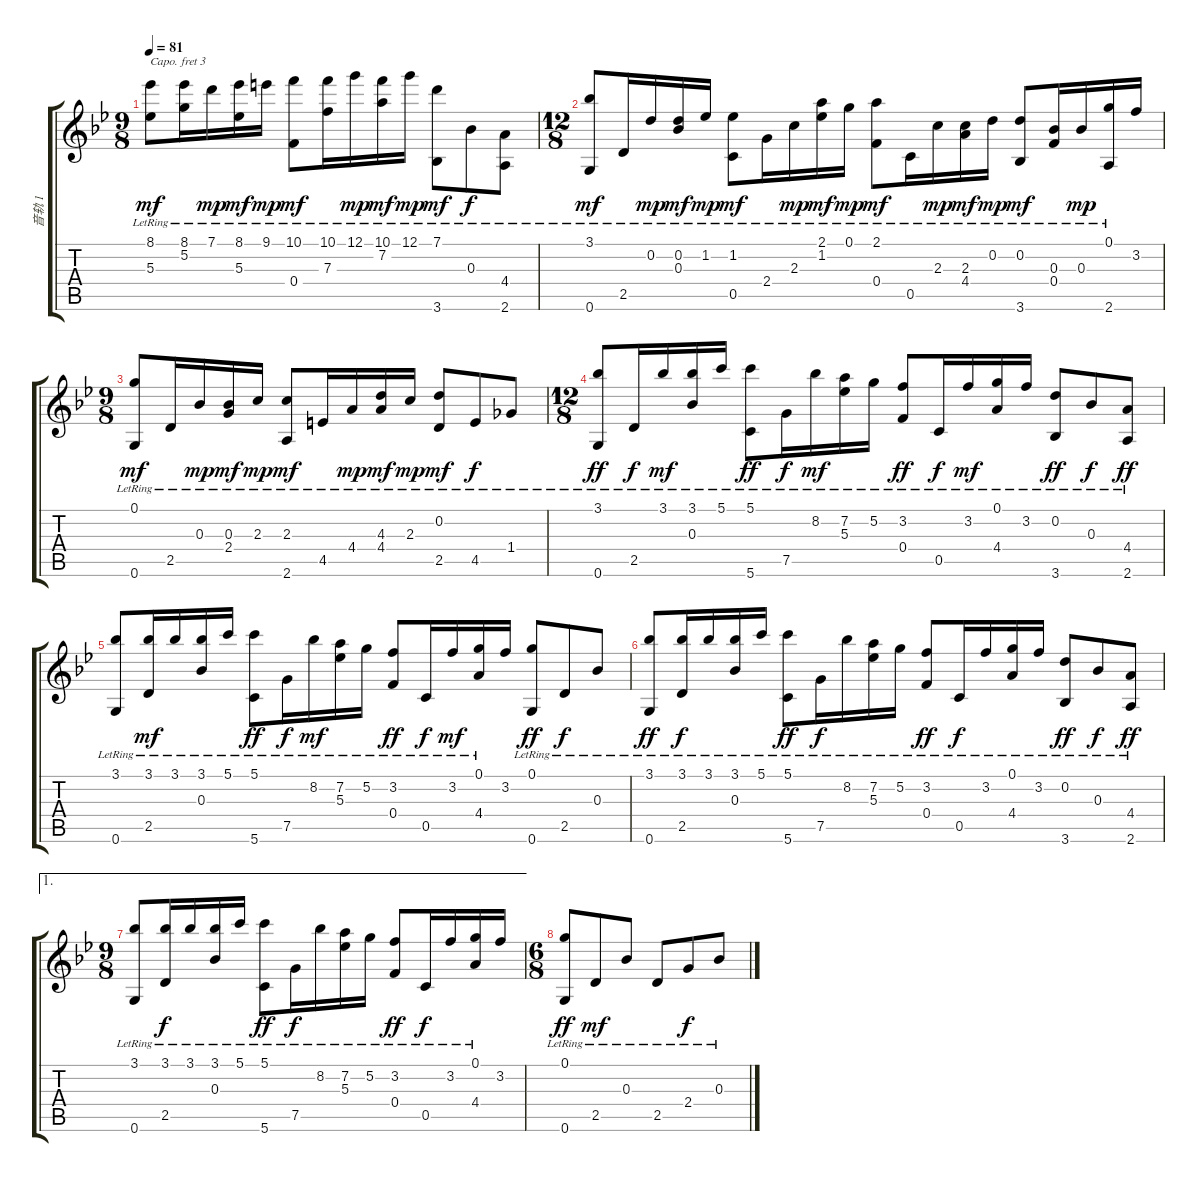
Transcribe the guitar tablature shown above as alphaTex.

\track ("音轨 1" "音轨 1") {instrument acousticguitarnylon}
\staff {score tabs}
\capo 3
\tuning (E4 B3 G3 D3 A2 E2) {hide}
\ts (9 8)
\tempo 81
\clef g2
\ks bb
(8.1{lr} 5.3{lr}).8{dy mf} (8.1{lr} 5.2{lr}).16 7.1{lr}.16{dy mp} (8.1{lr} 5.3{lr}).16{dy mf} 9.1{lr}.16{dy mp} (10.1{lr} 0.4{lr}).8{dy mf} (10.1{lr} 7.3{lr}).16 12.1{lr}.16{dy mp} (10.1{lr} 7.2{lr}).16{dy mf} 12.1{lr}.16{dy mp} (7.1{lr} 3.6{lr}).8{dy mf} 0.3{lr}.8{dy f} (4.4{lr} 2.6{lr}).8 |
\ts (12 8)
(3.1{lr} 0.6{lr}).8{dy mf} 2.5{lr}.16 0.2{lr}.16{dy mp} (0.2{lr} 0.3{lr}).16{dy mf} 1.2{lr}.16{dy mp} (1.2{lr} 0.5{lr}).8{dy mf} 2.4{lr}.16 2.3{lr}.16{dy mp} (2.1{lr} 1.2{lr}).16{dy mf} 0.1{lr}.16{dy mp} (2.1{lr} 0.4{lr}).8{dy mf} 0.5{lr}.16 2.3{lr}.16{dy mp} (2.3{lr} 4.4{lr}).16{dy mf} 0.2{lr}.16{dy mp} (0.2{lr} 3.6{lr}).8{dy mf} (0.3{lr} 0.4{lr}).16 0.3{lr}.16{dy mp} (0.1{lr} 2.6{lr}).16 3.2.16 |
\ts (9 8)
(0.1{lr} 0.6{lr}).8{dy mf} 2.5{lr}.16 0.3{lr}.16{dy mp} (0.3{lr} 2.4{lr}).16{dy mf} 2.3{lr}.16{dy mp} (2.3{lr} 2.6{lr}).8{dy mf} 4.5{lr}.16 4.4{lr}.16{dy mp} (4.3{lr} 4.4{lr}).16{dy mf} 2.3{lr}.16{dy mp} (0.2{lr} 2.5{lr}).8{dy mf} 4.5{lr}.8{dy f} 1.4{lr}.8 |
\ts (12 8)
(3.1{lr} 0.6{lr}).8{dy ff} 2.5{lr}.16{dy f} 3.1{lr}.16{dy mf} (3.1{lr} 0.3{lr}).16 5.1{lr}.16 (5.1{lr} 5.6{lr}).8{dy ff} 7.5{lr}.16{dy f} 8.2{lr}.16{dy mf} (7.2{lr} 5.3{lr}).16 5.2{lr}.16 (3.2{lr} 0.4{lr}).8{dy ff} 0.5{lr}.16{dy f} 3.2{lr}.16{dy mf} (0.1{lr} 4.4{lr}).16 3.2{lr}.16 (0.2{lr} 3.6{lr}).8{dy ff} 0.3{lr}.8{dy f} (4.4{lr} 2.6{lr}).8{dy ff} |
(3.1{lr} 0.6{lr}).8 (3.1{lr} 2.5{lr}).16{dy mf} 3.1{lr}.16 (3.1{lr} 0.3{lr}).16 5.1{lr}.16 (5.1{lr} 5.6{lr}).8{dy ff} 7.5{lr}.16{dy f} 8.2{lr}.16{dy mf} (7.2{lr} 5.3{lr}).16 5.2{lr}.16 (3.2{lr} 0.4{lr}).8{dy ff} 0.5{lr}.16{dy f} 3.2{lr}.16{dy mf} (0.1{lr} 4.4{lr}).16 3.2.16 (0.1{lr} 0.6{lr}).8{dy ff} 2.5{lr}.8{dy f} 0.3{lr}.8 |
(3.1{lr} 0.6{lr}).8{dy ff} (3.1{lr} 2.5{lr}).16{dy f} 3.1{lr}.16 (3.1{lr} 0.3{lr}).16 5.1{lr}.16 (5.1{lr} 5.6{lr}).8{dy ff} 7.5{lr}.16{dy f} 8.2{lr}.16 (7.2{lr} 5.3{lr}).16 5.2{lr}.16 (3.2{lr} 0.4{lr}).8{dy ff} 0.5{lr}.16{dy f} 3.2{lr}.16 (0.1{lr} 4.4{lr}).16 3.2{lr}.16 (0.2{lr} 3.6{lr}).8{dy ff} 0.3{lr}.8{dy f} (4.4{lr} 2.6{lr}).8{dy ff} |
\ae 1
\ts (9 8)
(3.1{lr} 0.6{lr}).8 (3.1{lr} 2.5{lr}).16{dy f} 3.1{lr}.16 (3.1{lr} 0.3{lr}).16 5.1{lr}.16 (5.1{lr} 5.6{lr}).8{dy ff} 7.5{lr}.16{dy f} 8.2{lr}.16 (7.2{lr} 5.3{lr}).16 5.2{lr}.16 (3.2{lr} 0.4{lr}).8{dy ff} 0.5{lr}.16{dy f} 3.2{lr}.16 (0.1{lr} 4.4{lr}).16 3.2.16 |
\ts (6 8)
(0.1{lr} 0.6{lr}).8{dy ff} 2.5{lr}.8{dy mf} 0.3{lr}.8 2.5{lr}.8 2.4{lr}.8{dy f} 0.3{lr}.8
